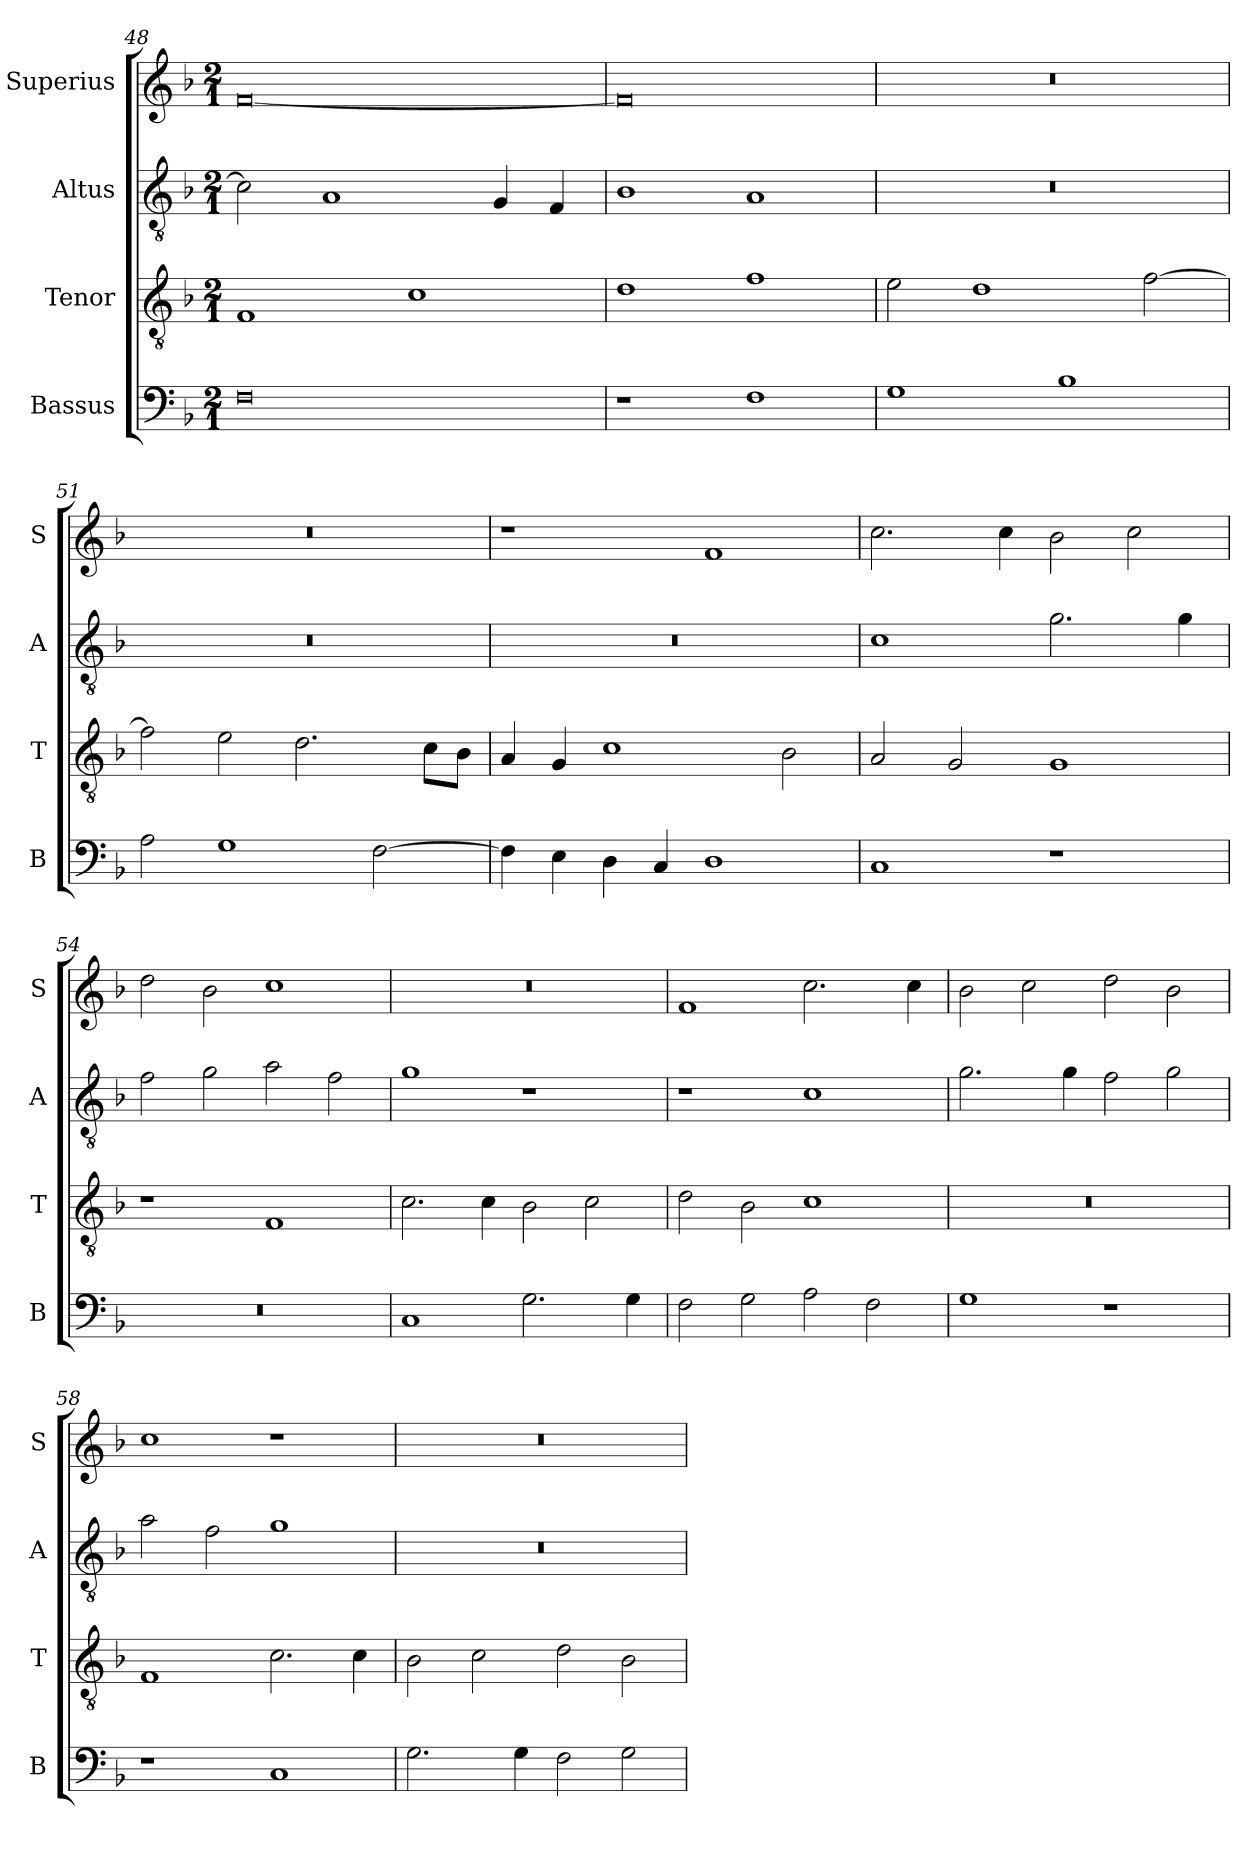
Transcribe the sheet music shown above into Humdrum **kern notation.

**kern	**kern	**kern	**kern
*part4	*part3	*part2	*part1
*staff4	*staff3	*staff2	*staff1
*I"Bassus	*I"Tenor	*I"Altus	*I"Superius
*I'B	*I'T	*I'A	*I'S
*clefF4	*clefGv2	*clefGv2	*clefG2
*k[b-]	*k[b-]	*k[b-]	*k[b-]
*F:	*F:	*F:	*F:
*M2/1	*M2/1	*M2/1	*M2/1
=48	=48	=48	=48
0F	1F	2c]	[0f
.	.	1A	.
.	1c	.	.
.	.	4G	.
.	.	4F	.
=49	=49	=49	=49
1r	1d	1B-	0f]
1F	1f	1A	.
=50	=50	=50	=50
1G	2e	0r	0r
.	1d	.	.
1B-	.	.	.
.	[2f	.	.
=51	=51	=51	=51
2A	2f]	0r	0r
1G	2e	.	.
.	2.d	.	.
[2F	.	.	.
.	8cL	.	.
.	8B-J	.	.
=52	=52	=52	=52
4F]	4A	0r	1r
4E	4G	.	.
4D	1c	.	.
4C	.	.	.
1D	.	.	1f
.	2B-	.	.
=53	=53	=53	=53
1C	2A	1c	2.cc
.	2G	.	.
.	.	.	4cc
1r	1G	2.g	2b-
.	.	.	2cc
.	.	4g	.
=54	=54	=54	=54
0r	1r	2f	2dd
.	.	2g	2b-
.	1F	2a	1cc
.	.	2f	.
=55	=55	=55	=55
1C	2.c	1g	0r
.	4c	.	.
2.G	2B-	1r	.
.	2c	.	.
4G	.	.	.
=56	=56	=56	=56
2F	2d	1r	1f
2G	2B-	.	.
2A	1c	1c	2.cc
2F	.	.	.
.	.	.	4cc
=57	=57	=57	=57
1G	0r	2.g	2b-
.	.	.	2cc
.	.	4g	.
1r	.	2f	2dd
.	.	2g	2b-
=58	=58	=58	=58
1r	1F	2a	1cc
.	.	2f	.
1C	2.c	1g	1r
.	4c	.	.
=59	=59	=59	=59
2.G	2B-	0r	0r
.	2c	.	.
4G	.	.	.
2F	2d	.	.
2G	2B-	.	.
=	=	=	=
*-	*-	*-	*-
